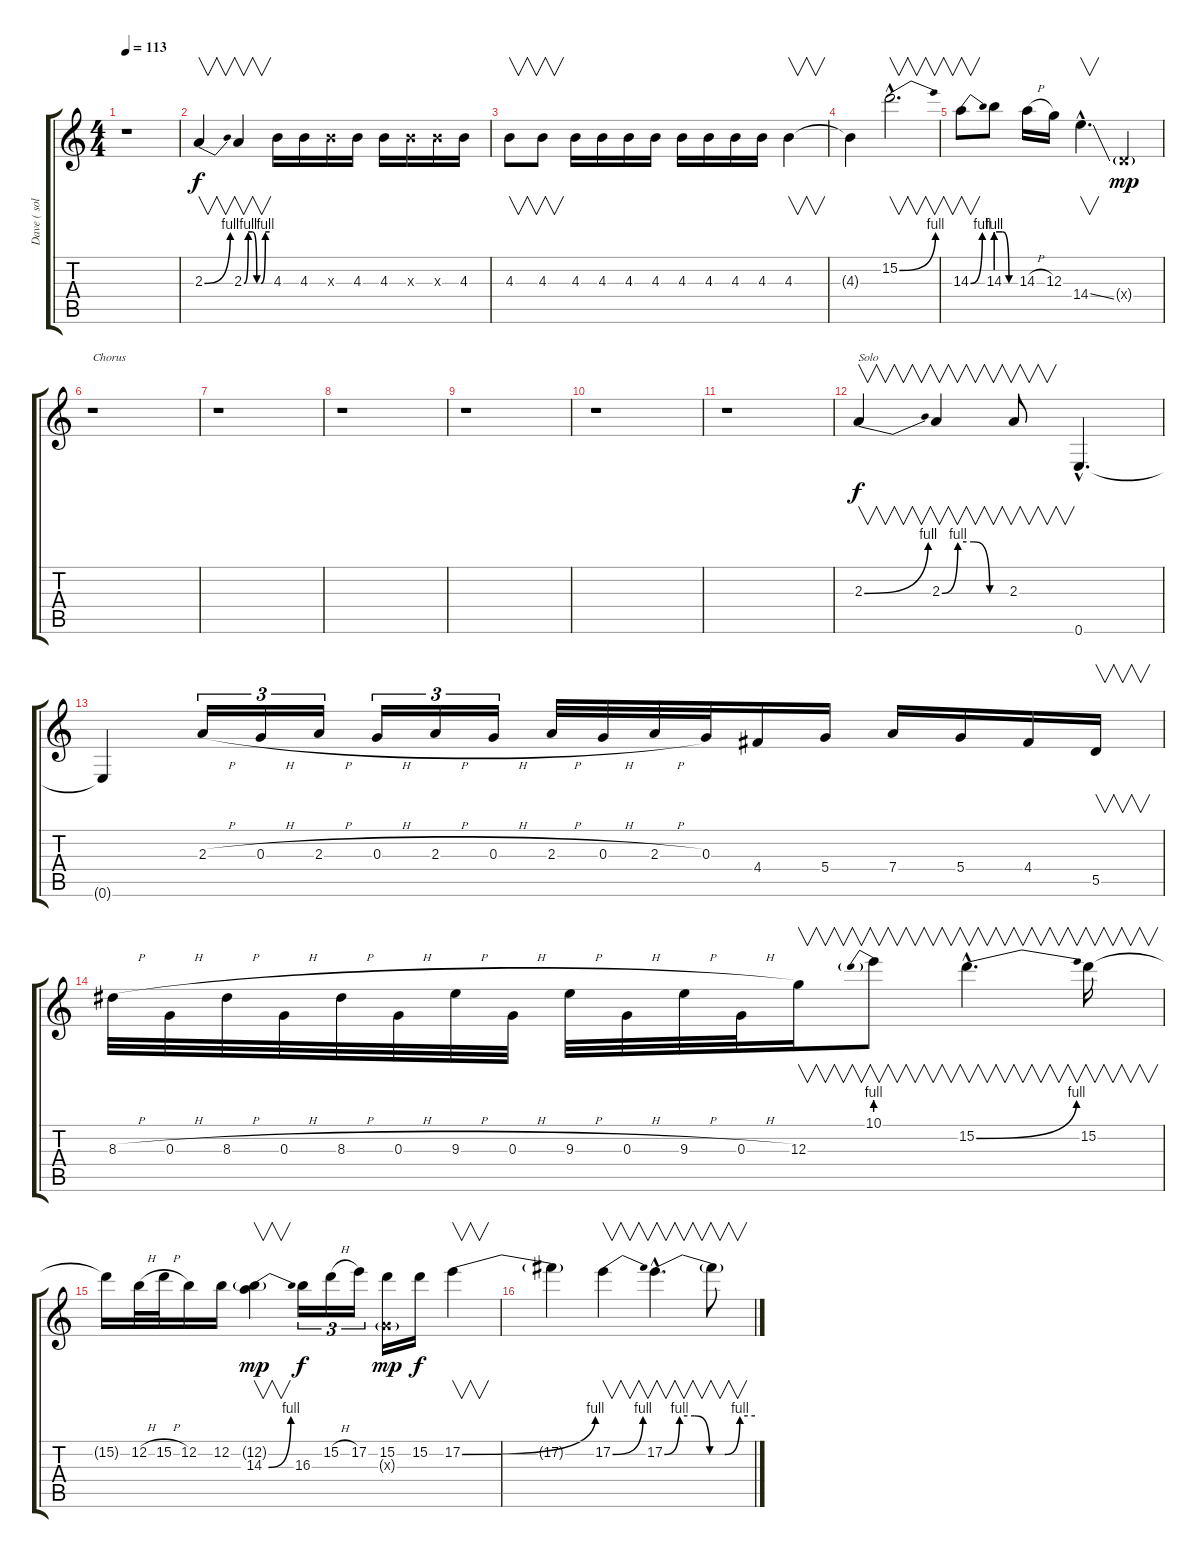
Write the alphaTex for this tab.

\track ("Dave ( solo )" "Dave ( sol") {instrument distortionguitar}
\staff {score tabs}
\tuning (E4 B3 G3 D3 A2 E2) {hide}
\ts (4 4)
\tempo 113
\clef g2
\ks c
r.1{dy mp} |
2.3{be (bend 0 0 60 4)}.4{v dy f} 2.3{be (custom 0 0 10 4 20 4 30 0 40 0 50 4 60 4)}.4{v} 4.3.16 4.3.16 4.3{x}.16 4.3.16 4.3.16 4.3{x}.16 4.3{x}.16 4.3.16 |
4.3.8{v} 4.3.8{v} 4.3.16 4.3.16 4.3.16 4.3.16 4.3.16 4.3.16 4.3.16 4.3.16 4.3.4{v} |
4.3{t}.4 15.2{be (bend 0 0 60 4) hac}.2{v d} |
14.3{be (bend 0 0 60 4)}.8{v} 14.3{be (custom 0 4 20 4 40 0 60 0)}.8 14.3{h}.16 12.3.16 14.4{ss hac}.4{v d} 0.4{g x}.4{dy mp} |
r.1{txt "Chorus"} |
r.1 |
r.1 |
r.1 |
r.1 |
r.1 |
2.3{be (bend 0 0 60 4)}.4{v txt "Solo" dy f} 2.3{be (custom 0 0 15 4 30 4 45 0 60 0)}.4{v} 2.3.8{v} 0.6{hac}.4{d} |
0.6{t}.4 2.3{h}.16{tu (3 2)} 0.3{h}.16{tu (3 2)} 2.3{h}.16{tu (3 2)} 0.3{h}.16{tu (3 2)} 2.3{h}.16{tu (3 2)} 0.3{h}.16{tu (3 2)} 2.3{h}.32 0.3{h}.32 2.3{h}.32 0.3.32 4.4.16 5.4.16 7.4.16 5.4.16 4.4.16 5.5.16{v} |
8.3{h}.32 0.3{h}.32 8.3{h}.32 0.3{h}.32 8.3{h}.32 0.3{h}.32 9.3{h}.32 0.3{h}.32 9.3{h}.32 0.3{h}.32 9.3{h}.32 0.3{h}.32 12.3.16{v} 10.1{be (prebend 0 4 60 4)}.8{v} 15.2{be (bend 0 0 60 4) hac}.4{v d} 15.2.16{v} |
15.2{t}.16 12.2{h}.32 15.2{h}.32 12.2.16 12.2.16 (12.2{g} 14.3{be (bend 0 0 60 4)}).4{v dy mp} 16.3.16{tu (3 2) dy f} 15.2{h}.16{tu (3 2)} 17.2.16{tu (3 2)} (15.2 0.3{g x}).16{dy mp} 15.2.16{dy f} 17.2{be (bend 0 0 60 4)}.4{v} |
17.2{t}.4 17.2{be (bend 0 0 60 4)}.4{v} 17.2{be (custom 0 0 10 4 20 4 30 0 40 0 50 4 60 4) hac}.4{v d} 17.2{t}.8{v}
